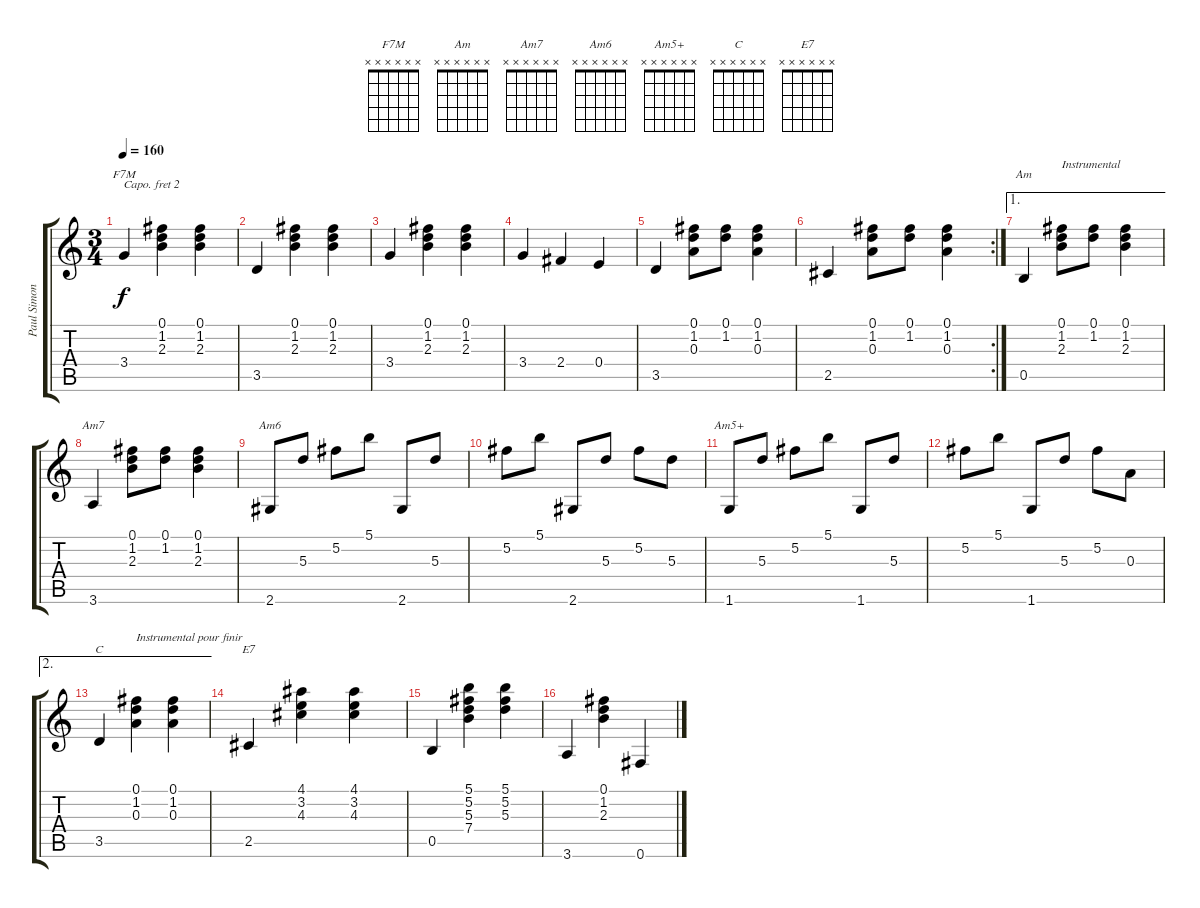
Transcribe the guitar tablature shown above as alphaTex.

\track ("Paul Simon" "Paul Simon") {instrument acousticguitarsteel}
\staff {score tabs}
\capo 2
\tuning (E4 B3 G3 D3 A2 E2) {hide}
\chord ("F7M" x x x x x x) {firstfret 0}
\chord ("Am" x x x x x x) {firstfret 0}
\chord ("Am7" x x x x x x) {firstfret 0}
\chord ("Am6" x x x x x x) {firstfret 0}
\chord ("Am5+" x x x x x x) {firstfret 0}
\chord ("C" x x x x x x) {firstfret 0}
\chord ("E7" x x x x x x) {firstfret 0}
\ts (3 4)
\tempo 160
\clef g2
\ks c
3.4.4{ch "F7M" dy f} (0.1 1.2 2.3).4 (0.1 1.2 2.3).4 |
3.5.4 (0.1 1.2 2.3).4 (0.1 1.2 2.3).4 |
3.4.4 (0.1 1.2 2.3).4 (0.1 1.2 2.3).4 |
3.4.4 2.4.4 0.4.4 |
3.5.4 (0.1 1.2 0.3).8 (0.1 1.2).8 (0.1 1.2 0.3).4 |
\rc 2
2.5.4 (0.1 1.2 0.3).8 (0.1 1.2).8 (0.1 1.2 0.3).4 |
\ae 1
0.5.4{ch "Am"} (0.1 1.2 2.3).8{txt "Instrumental"} (0.1 1.2).8 (0.1 1.2 2.3).4 |
3.6.4{ch "Am7"} (0.1 1.2 2.3).8 (0.1 1.2).8 (0.1 1.2 2.3).4 |
2.6.8{ch "Am6"} 5.3.8 5.2.8 5.1.8 2.6.8 5.3.8 |
5.2.8 5.1.8 2.6.8 5.3.8 5.2.8 5.3.8 |
1.6.8{ch "Am5+"} 5.3.8 5.2.8 5.1.8 1.6.8 5.3.8 |
5.2.8 5.1.8 1.6.8 5.3.8 5.2.8 0.3.8 |
\ae 2
3.5.4{ch "C"} (0.1 1.2 0.3).4{txt "Instrumental pour finir"} (0.1 1.2 0.3).4 |
2.5.4{ch "E7"} (4.1 3.2 4.3).4 (4.1 3.2 4.3).4 |
0.5.4 (5.1 5.2 5.3 7.4).4 (5.1 5.2 5.3).4 |
3.6.4 (0.1 1.2 2.3).4 0.6.4
